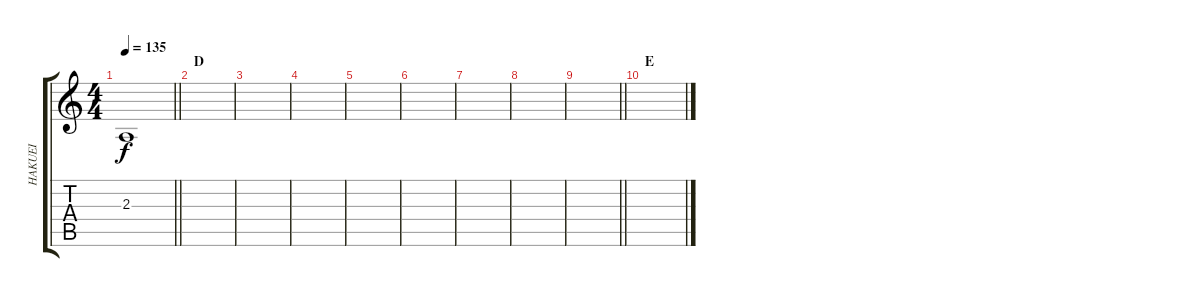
\track ("HAKUEI" "HAKUEI") {instrument oboe}
\staff {score tabs}
\tuning (E4 B3 G3 D3 A2 E2) {hide}
\ts (4 4)
\tempo 135
\clef g2
\barLineRight lightlight
\ks c
2.3.1{dy f} |
\section ("" "D ")
|
|
|
|
|
|
|
\barLineRight lightlight
|
\section ("" "E")
